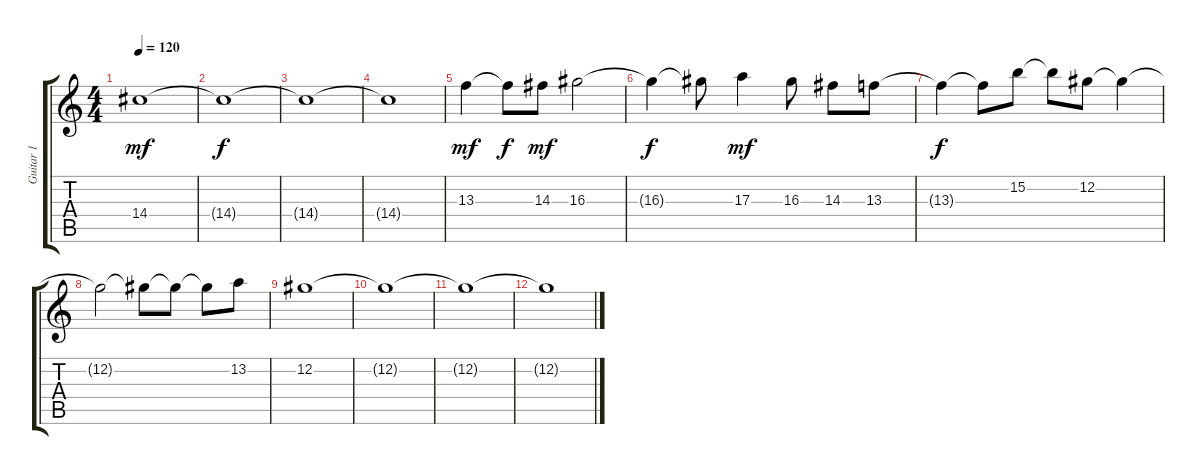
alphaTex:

\track ("Guitar 1" "Guitar 1") {instrument distortionguitar}
\staff {score tabs}
\tuning (Db4 Ab3 E3 B2 Gb2 Db2) {hide}
\ts (4 4)
\tempo 120
\clef g2
\ks c
14.4.1{dy mf volume 0} |
14.4{t}.1{dy f volume 7} |
14.4{t}.1 |
14.4{t}.1 |
13.3.4{dy mf volume 6 instrument overdrivenguitar} 13.3{t}.8{dy f} 14.3.8{dy mf} 16.3.2 |
16.3{t}.4{dy f volume 5} 16.3{t}.8 17.3.4{dy mf} 16.3.8 14.3.8 13.3.8 |
13.3{t}.4{dy f} 13.3{t}.8 15.2.8 15.2{t}.8 12.2.8 12.2{t}.4 |
12.2{t}.2 12.2{t}.8 12.2{t}.8 12.2{t}.8 13.2.8 |
12.2.1{volume 0} |
12.2{t}.1{volume 2} |
12.2{t}.1 |
12.2{t}.1
